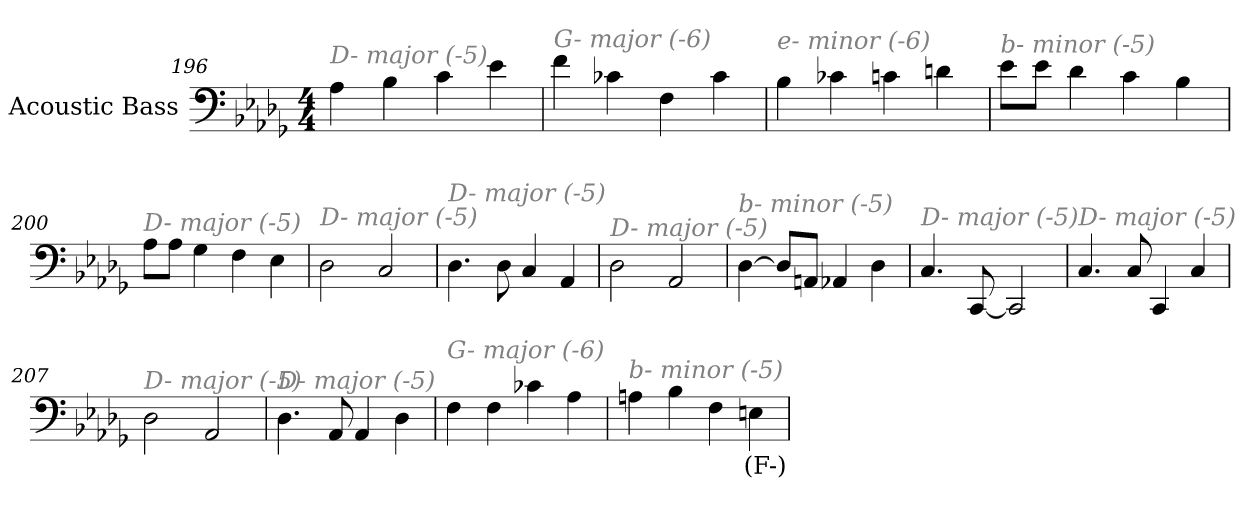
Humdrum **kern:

**kern	**text
*part1	*part1
*staff1	*staff1
*I"Acoustic Bass	*
*clefF4	*
*ITrd7c12	*
*k[b-e-a-d-g-]	*
*D-:	*
*M4/4	*
=196	=196
!LO:TX:i:color=#808080:t=D- major (-5)	!
4AA-	.
4BB-	.
4C	.
4E-	.
=197	=197
!LO:TX:i:color=#808080:t=G- major (-6)	!
4F	.
4C-X	.
4FF	.
4C-	.
=198	=198
!LO:TX:i:color=#808080:t=e- minor (-6)	!
4BB-	.
4C-X	.
4Cn	.
4Dn	.
=199	=199
!LO:TX:i:color=#808080:t=b- minor (-5)	!
8E-L	.
8E-J	.
4D-	.
4C	.
4BB-	.
=200	=200
!LO:TX:i:color=#808080:t=D- major (-5)	!
8AA-L	.
8AA-J	.
4GG-	.
4FF	.
4EE-	.
=201	=201
!LO:TX:i:color=#808080:t=D- major (-5)	!
2DD-	.
2CC	.
=202	=202
!LO:TX:i:color=#808080:t=D- major (-5)	!
4.DD-	.
8DD-	.
4CC	.
4AAA-	.
=203	=203
!LO:TX:i:color=#808080:t=D- major (-5)	!
2DD-	.
2AAA-	.
=204	=204
!LO:TX:i:color=#808080:t=b- minor (-5)	!
[4DD-	.
8DD-L]	.
8AAAnJ	.
4AAA-X	.
4DD-	.
=205	=205
!LO:TX:i:color=#808080:t=D- major (-5)	!
4.CC	.
[8CCC	.
2CCC]	.
=206	=206
!LO:TX:i:color=#808080:t=D- major (-5)	!
4.CC	.
8CC	.
4CCC	.
4CC	.
=207	=207
!LO:TX:i:color=#808080:t=D- major (-5)	!
2DD-	.
2AAA-	.
=208	=208
!LO:TX:i:color=#808080:t=D- major (-5)	!
4.DD-	.
8AAA-	.
4AAA-	.
4DD-	.
=209	=209
!LO:TX:i:color=#808080:t=G- major (-6)	!
4FF	.
4FF	.
4C-X	.
4AA-	.
=210	=210
!LO:TX:i:color=#808080:t=b- minor (-5)	!
4AAn	.
4BB-	.
4FF	.
4EEni	(F-)
=	=
*-	*-
